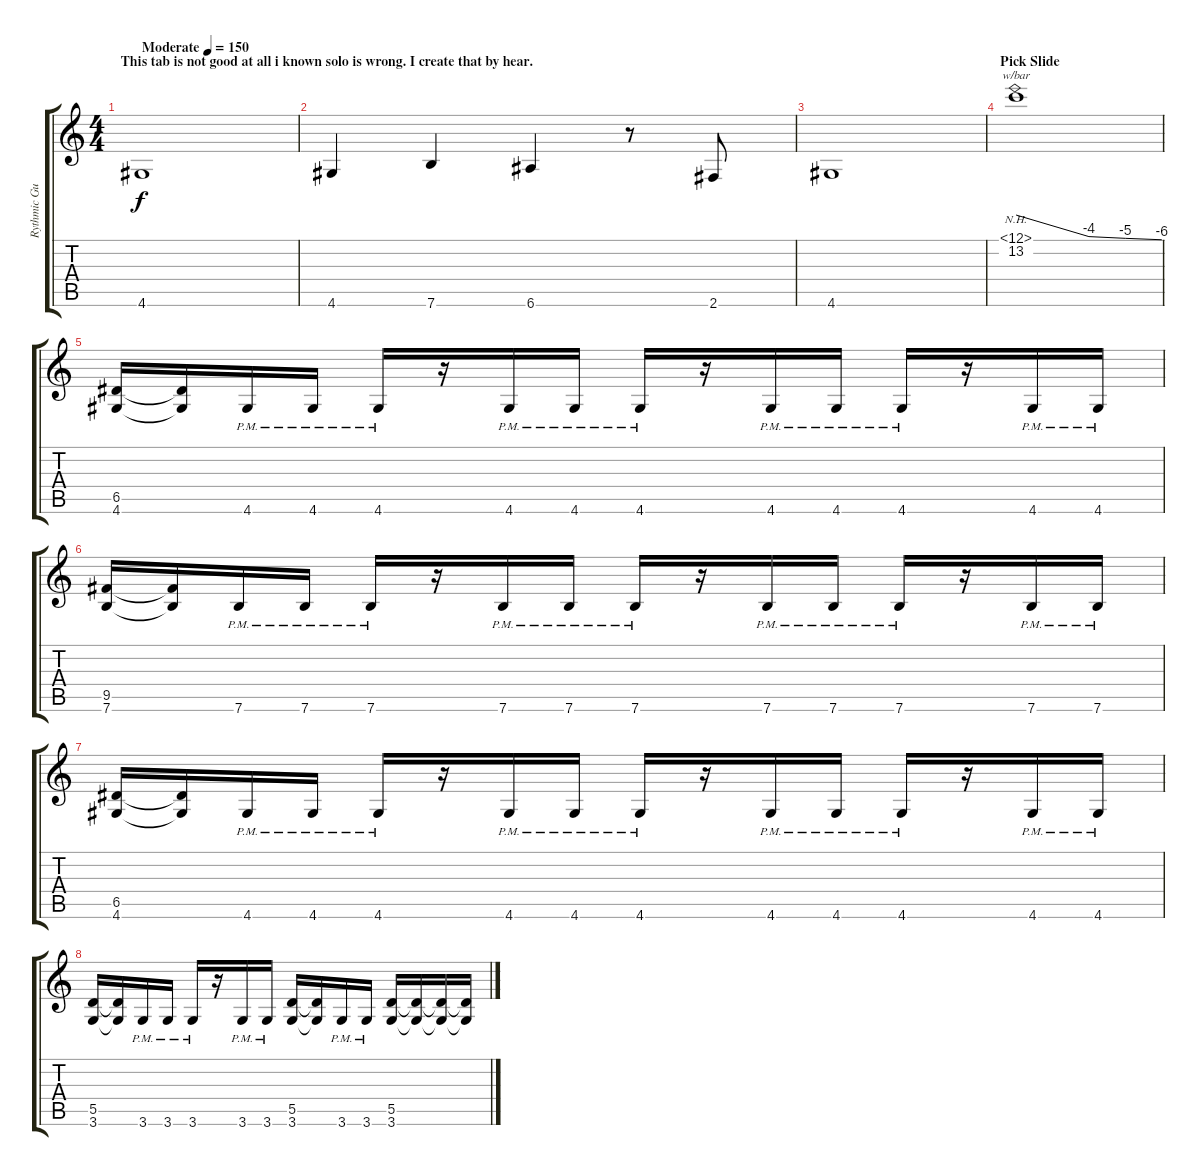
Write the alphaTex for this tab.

\track ("Rythmic Guitar" "Rythmic Gu") {instrument distortionguitar}
\staff {score tabs}
\tuning (E4 B3 G3 D3 A2 E2) {hide}
\ts (4 4)
\section ("" "This tab is not good at all i known solo is wrong. I create that by hear.")
\tempo (150 "Moderate")
\clef g2
\ks c
4.6.1{dy f instrument distortionguitar} |
4.6.4 7.6.4 6.6.4 r.8 2.6.8 |
4.6.1 |
\section ("" "Pick Slide")
(11.1{nh} 13.2).1{tbe (custom default 0 0 30 -16 45 -20 60 -24)} |
(6.5 4.6).16 (6.5{t} 4.6{t}).16 4.6{pm}.16 4.6{pm}.16 4.6{pm}.16 r.16 4.6{pm}.16 4.6{pm}.16 4.6{pm}.16 r.16 4.6{pm}.16 4.6{pm}.16 4.6{pm}.16 r.16 4.6{pm}.16 4.6{pm}.16 |
(9.5 7.6).16 (9.5{t} 7.6{t}).16 7.6{pm}.16 7.6{pm}.16 7.6{pm}.16 r.16 7.6{pm}.16 7.6{pm}.16 7.6{pm}.16 r.16 7.6{pm}.16 7.6{pm}.16 7.6{pm}.16 r.16 7.6{pm}.16 7.6{pm}.16 |
(6.5 4.6).16 (6.5{t} 4.6{t}).16 4.6{pm}.16 4.6{pm}.16 4.6{pm}.16 r.16 4.6{pm}.16 4.6{pm}.16 4.6{pm}.16 r.16 4.6{pm}.16 4.6{pm}.16 4.6{pm}.16 r.16 4.6{pm}.16 4.6{pm}.16 |
(5.5 3.6).16 (5.5{t} 3.6{t}).16 3.6{pm}.16 3.6{pm}.16 3.6{pm}.16 r.16 3.6{pm}.16 3.6{pm}.16 (5.5 3.6).16 (5.5{t} 3.6{t}).16 3.6{pm}.16 3.6{pm}.16 (5.5 3.6).16 (5.5{t} 3.6{t}).16 (5.5{t} 3.6{t}).16 (5.5{t} 3.6{t}).16
